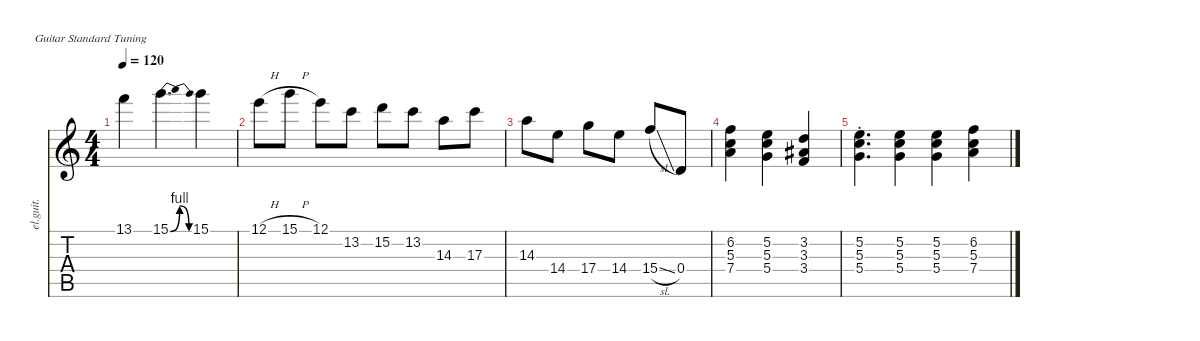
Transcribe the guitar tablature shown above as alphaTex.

\defaultSystemsLayout 4
\hideDynamics
\bracketExtendMode nobrackets
\track ("Lead" "el.guit.") {instrument electricguitarclean}
\staff {score tabs}
\tuning (E4 B3 G3 D3 A2 E2)
\ts (4 4)
\tempo 120
\clef g2
\ks c
13.1.4{dy mf beam Down} 15.1{be (bendrelease 0 0 10.2 4 20.4 4 30 0)}.4{d beam Down} 15.1.4{beam Down} |
12.1{h}.8{beam Down} 15.1{h}.8{beam Down} 12.1.8{beam Down} 13.2.8{beam Down} 15.2.8{beam Down} 13.2.8{beam Down} 14.3.8{beam Down} 17.3.8{beam Down} |
14.3.8{beam Down} 14.4.8{beam Down} 17.4.8{beam Down} 14.4.8{beam Down} 15.4{sl}.8{beam Up} 0.4.8{beam Up} |
(7.4 5.3 6.2).4{beam Down} (5.4 5.3 5.2).4{beam Down} (3.2 3.3{acc #} 3.4).4{beam Up} |
(5.4 5.3{st} 5.2).4{d beam Down} (5.4 5.3 5.2).4{beam Down} (5.4 5.3 5.2).4{beam Down} (7.4 5.3 6.2).4{beam Down}
